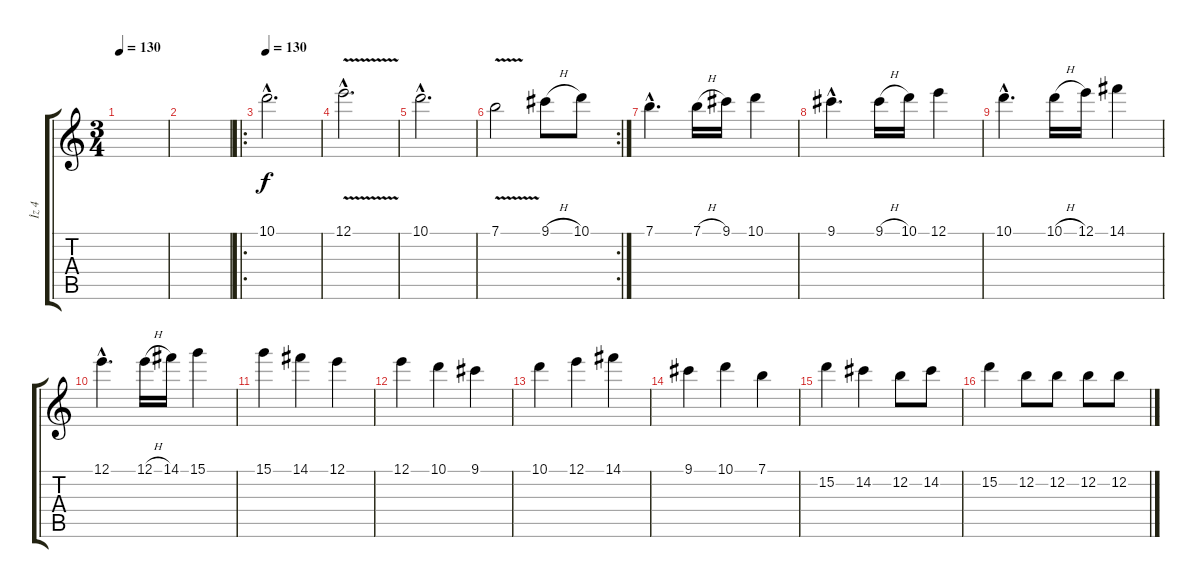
\track ("İz 4" "İz 4") {instrument distortionguitar}
\staff {score tabs}
\tuning (E4 B3 G3 D3 A2 E2) {hide}
\ts (3 4)
\tempo 130
\clef g2
\ks c
|
|
\ro
\tempo 130
10.1{hac}.2{d} |
12.1{v hac}.2{d} |
10.1{hac}.2{d} |
\rc 2
7.1{v}.2 9.1{h}.8 10.1.8 |
7.1{hac}.4{d} 7.1{h}.16 9.1.16 10.1.4 |
9.1{hac}.4{d} 9.1{h}.16 10.1.16 12.1.4 |
10.1{hac}.4{d} 10.1{h}.16 12.1.16 14.1.4 |
12.1{hac}.4{d} 12.1{h}.16 14.1.16 15.1.4 |
15.1.4 14.1.4 12.1.4 |
12.1.4 10.1.4 9.1.4 |
10.1.4 12.1.4 14.1.4 |
9.1.4 10.1.4 7.1.4 |
15.2.4 14.2.4 12.2.8 14.2.8 |
15.2.4 12.2.8 12.2.8 12.2.8 12.2.8
